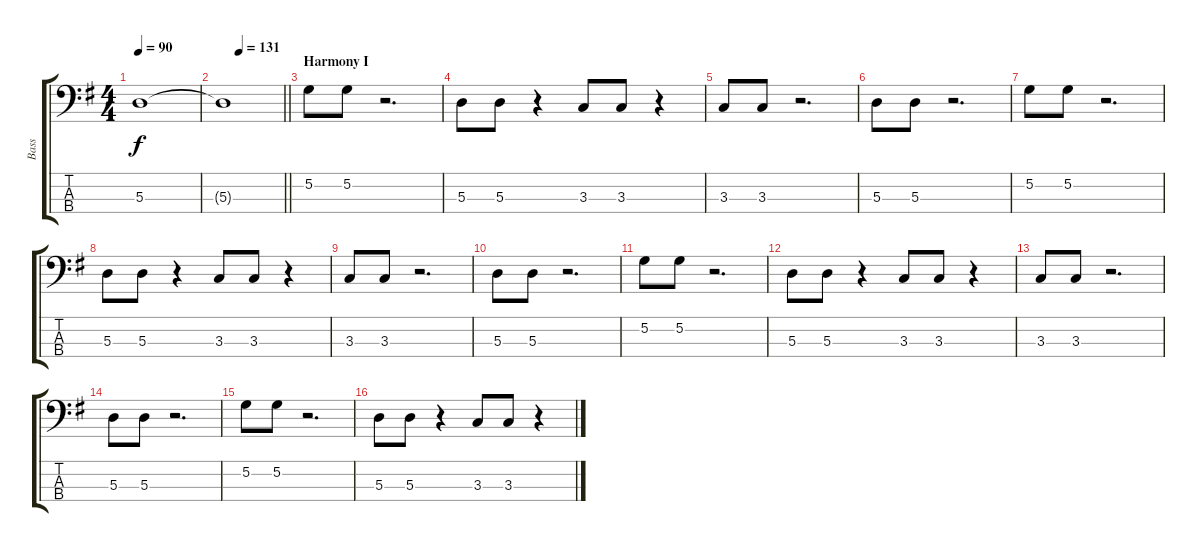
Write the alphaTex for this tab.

\track ("Bass" "Bass") {instrument electricbasspick}
\staff {score tabs}
\tuning (G2 D2 A1 E1) {hide}
\ts (4 4)
\tempo 90
\clef f4
\ks g
5.3{t}.1{dy f} |
\tempo (131 0.28125)
\barLineRight lightlight
5.3{t}.1 |
\section ("" "Harmony I")
5.2.8 5.2.8 r.2{d} |
5.3.8 5.3.8 r.4 3.3.8 3.3.8 r.4 |
3.3.8 3.3.8 r.2{d} |
5.3.8 5.3.8 r.2{d} |
5.2.8 5.2.8 r.2{d} |
5.3.8 5.3.8 r.4 3.3.8 3.3.8 r.4 |
3.3.8 3.3.8 r.2{d} |
5.3.8 5.3.8 r.2{d} |
5.2.8 5.2.8 r.2{d} |
5.3.8 5.3.8 r.4 3.3.8 3.3.8 r.4 |
3.3.8 3.3.8 r.2{d} |
5.3.8 5.3.8 r.2{d} |
5.2.8 5.2.8 r.2{d} |
5.3.8 5.3.8 r.4 3.3.8 3.3.8 r.4
